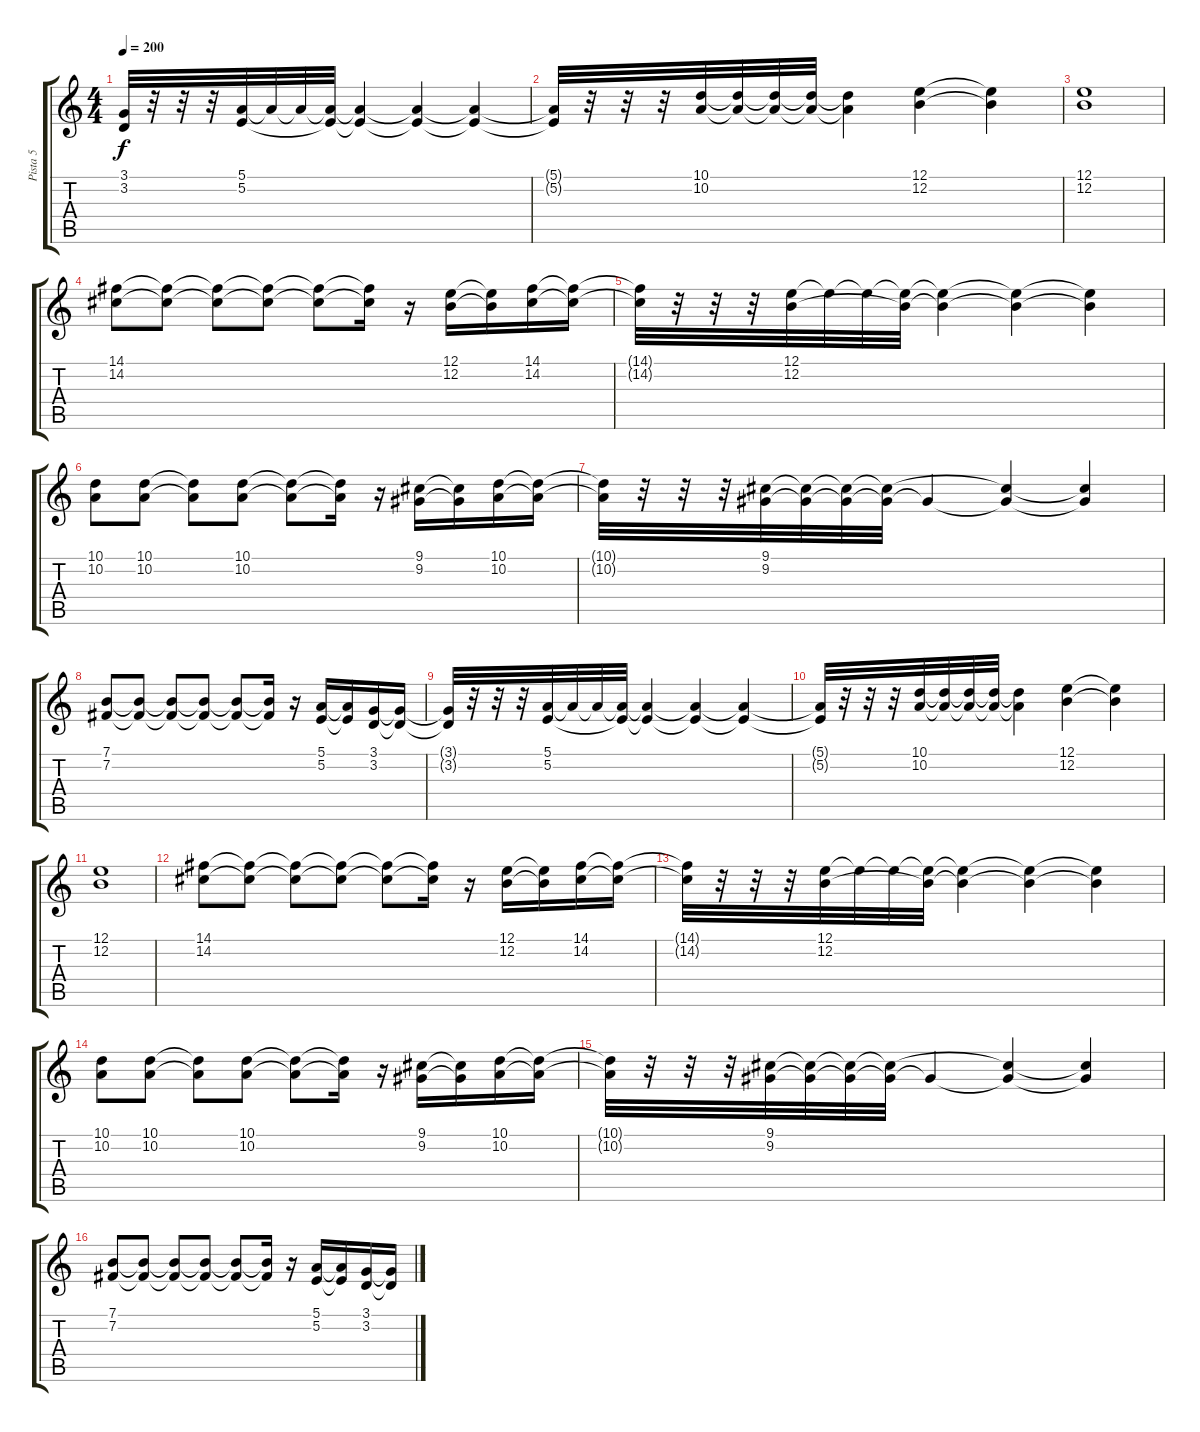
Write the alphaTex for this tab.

\track ("Pista 5" "Pista 5") {instrument trombone}
\staff {score tabs}
\tuning (E4 B3 G3 D3 A2 E2) {hide}
\ts (4 4)
\tempo 200
\clef g2
\ks c
(3.1{t} 3.2{t}).32{dy f} r.32 r.32 r.32 (5.1 5.2).32 5.1{t}.32 5.1{t}.32 (5.1{t} 5.2{t}).32 (5.1{t} 5.2{t}).4 (5.1{t} 5.2{t}).4 (5.1{t} 5.2{t}).4 |
(5.1{t} 5.2{t}).32 r.32 r.32 r.32 (10.1 10.2).32 (10.1{t} 10.2{t}).32 (10.1{t} 10.2{t}).32 (10.1{t} 10.2{t}).32 (10.1{t} 10.2{t}).4 (12.1 12.2).4 (12.1{t} 12.2{t}).4 |
(12.1 12.2).1 |
(14.1 14.2).8 (14.1{t} 14.2{t}).8 (14.1{t} 14.2{t}).8 (14.1{t} 14.2{t}).8 (14.1{t} 14.2{t}).8 (14.1{t} 14.2{t}).16 r.16 (12.1 12.2).16 (12.1{t} 12.2{t}).16 (14.1 14.2).16 (14.1{t} 14.2{t}).16 |
(14.1{t} 14.2{t}).32 r.32 r.32 r.32 (12.1 12.2).32 12.1{t}.32 12.1{t}.32 (12.1{t} 12.2{t}).32 (12.1{t} 12.2{t}).4 (12.1{t} 12.2{t}).4 (12.1{t} 12.2{t}).4 |
(10.1 10.2).8 (10.1 10.2).8 (10.1{t} 10.2{t}).8 (10.1 10.2).8 (10.1{t} 10.2{t}).8 (10.1{t} 10.2{t}).16 r.16 (9.1 9.2).16 (9.1{t} 9.2{t}).16 (10.1 10.2).16 (10.1{t} 10.2{t}).16 |
(10.1{t} 10.2{t}).32 r.32 r.32 r.32 (9.1 9.2).32 (9.1{t} 9.2{t}).32 (9.1{t} 9.2{t}).32 (9.1{t} 9.2{t}).32 9.2{t}.4 (9.1{t} 9.2{t}).4 (9.1{t} 9.2{t}).4 |
(7.1 7.2).8 (7.1{t} 7.2{t}).8 (7.1{t} 7.2{t}).8 (7.1{t} 7.2{t}).8 (7.1{t} 7.2{t}).8 (7.1{t} 7.2{t}).16 r.16 (5.1 5.2).16 (5.1{t} 5.2{t}).16 (3.1 3.2).16 (3.1{t} 3.2{t}).16 |
(3.1{t} 3.2{t}).32 r.32 r.32 r.32 (5.1 5.2).32 5.1{t}.32 5.1{t}.32 (5.1{t} 5.2{t}).32 (5.1{t} 5.2{t}).4 (5.1{t} 5.2{t}).4 (5.1{t} 5.2{t}).4 |
(5.1{t} 5.2{t}).32 r.32 r.32 r.32 (10.1 10.2).32 (10.1{t} 10.2{t}).32 (10.1{t} 10.2{t}).32 (10.1{t} 10.2{t}).32 (10.1{t} 10.2{t}).4 (12.1 12.2).4 (12.1{t} 12.2{t}).4 |
(12.1 12.2).1 |
(14.1 14.2).8 (14.1{t} 14.2{t}).8 (14.1{t} 14.2{t}).8 (14.1{t} 14.2{t}).8 (14.1{t} 14.2{t}).8 (14.1{t} 14.2{t}).16 r.16 (12.1 12.2).16 (12.1{t} 12.2{t}).16 (14.1 14.2).16 (14.1{t} 14.2{t}).16 |
(14.1{t} 14.2{t}).32 r.32 r.32 r.32 (12.1 12.2).32 12.1{t}.32 12.1{t}.32 (12.1{t} 12.2{t}).32 (12.1{t} 12.2{t}).4 (12.1{t} 12.2{t}).4 (12.1{t} 12.2{t}).4 |
(10.1 10.2).8 (10.1 10.2).8 (10.1{t} 10.2{t}).8 (10.1 10.2).8 (10.1{t} 10.2{t}).8 (10.1{t} 10.2{t}).16 r.16 (9.1 9.2).16 (9.1{t} 9.2{t}).16 (10.1 10.2).16 (10.1{t} 10.2{t}).16 |
(10.1{t} 10.2{t}).32 r.32 r.32 r.32 (9.1 9.2).32 (9.1{t} 9.2{t}).32 (9.1{t} 9.2{t}).32 (9.1{t} 9.2{t}).32 9.2{t}.4 (9.1{t} 9.2{t}).4 (9.1{t} 9.2{t}).4 |
(7.1 7.2).8 (7.1{t} 7.2{t}).8 (7.1{t} 7.2{t}).8 (7.1{t} 7.2{t}).8 (7.1{t} 7.2{t}).8 (7.1{t} 7.2{t}).16 r.16 (5.1 5.2).16 (5.1{t} 5.2{t}).16 (3.1 3.2).16 (3.1{t} 3.2{t}).16
